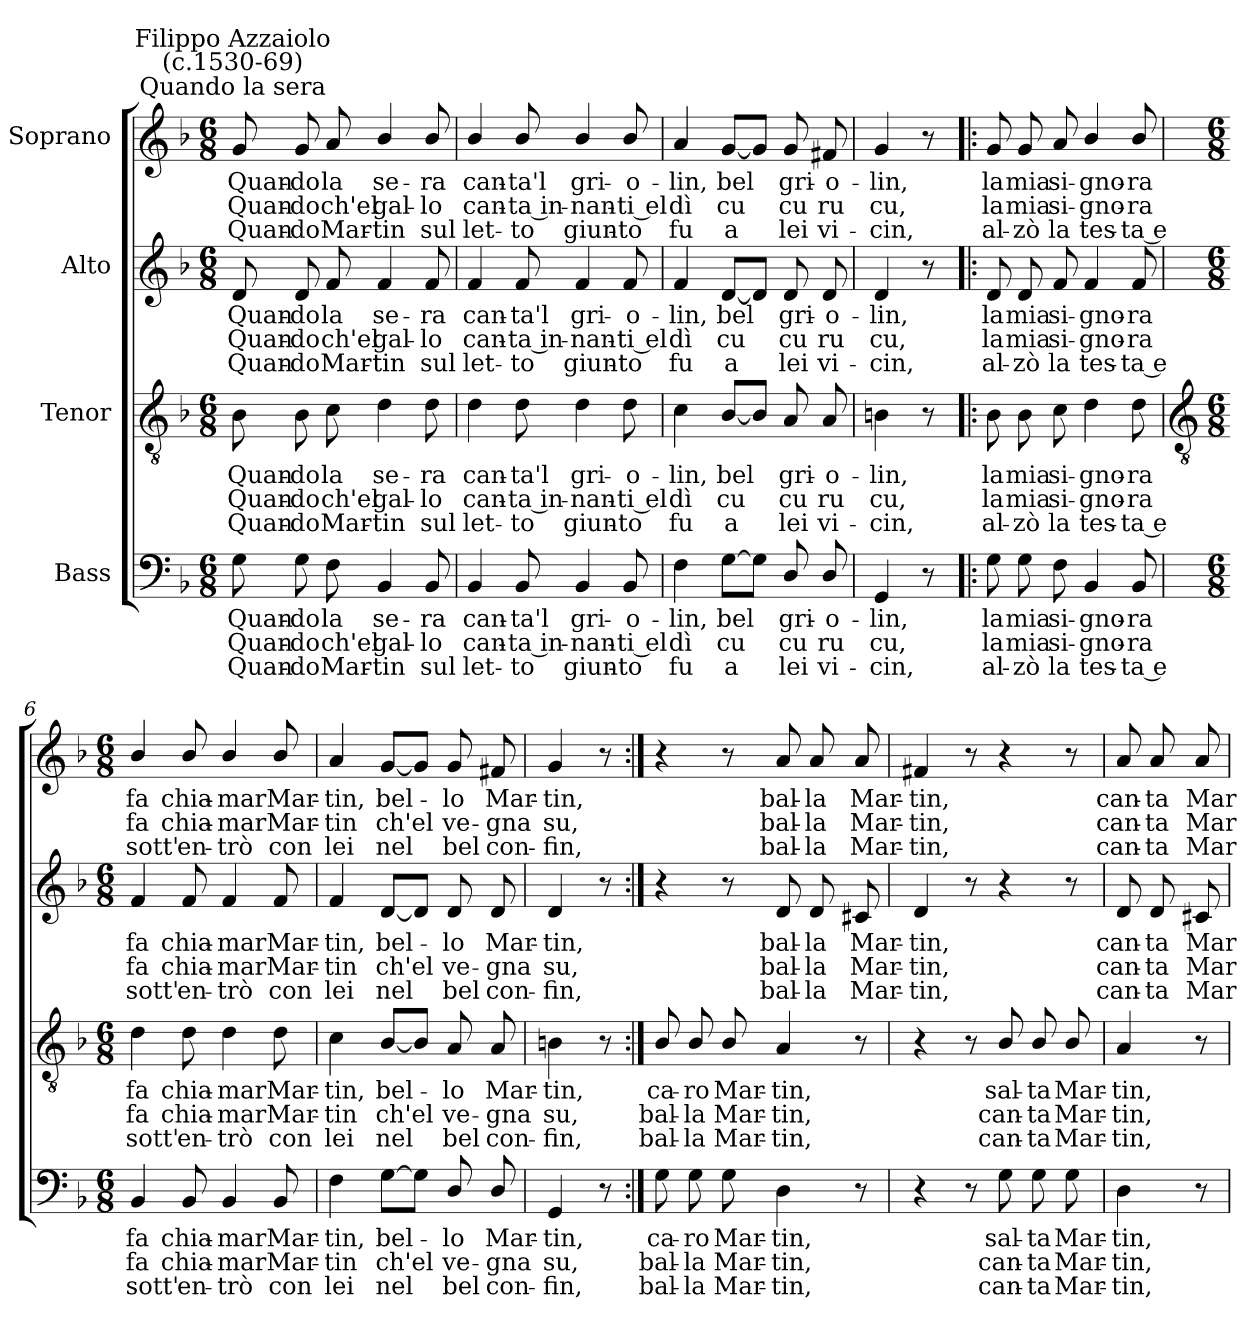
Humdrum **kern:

**kern	**text	**text	**text	**kern	**text	**text	**text	**kern	**text	**text	**text	**kern	**text	**text	**text
*part4	*part4	*part4	*part4	*part3	*part3	*part3	*part3	*part2	*part2	*part2	*part2	*part1	*part1	*part1	*part1
*staff4	*staff4	*staff4	*staff4	*staff3	*staff3	*staff3	*staff3	*staff2	*staff2	*staff2	*staff2	*staff1	*staff1	*staff1	*staff1
*I"Bass	*	*	*	*I"Tenor	*	*	*	*I"Alto	*	*	*	*I"Soprano	*	*	*
*clefF4	*	*	*	*clefGv2	*	*	*	*clefG2	*	*	*	*clefG2	*	*	*
*k[b-]	*	*	*	*k[b-]	*	*	*	*k[b-]	*	*	*	*k[b-]	*	*	*
*F:	*	*	*	*F:	*	*	*	*F:	*	*	*	*F:	*	*	*
*M6/8	*	*	*	*M6/8	*	*	*	*M6/8	*	*	*	*M6/8	*	*	*
=1	=1	=1	=1	=1	=1	=1	=1	=1	=1	=1	=1	=1	=1	=1	=1
!	!	!	!	!	!	!	!	!	!	!	!	!LO:TX:a:cj:t=Quando la sera	!	!	!
!	!	!	!	!	!	!	!	!	!	!	!	!LO:TX:a:cj:t=Filippo Azzaiolo\n(c.1530-69)	!	!	!
!	!LO:LY:b	!LO:LY:b	!LO:LY:b	!	!LO:LY:b	!LO:LY:b	!LO:LY:b	!	!LO:LY:b	!LO:LY:b	!LO:LY:b	!	!LO:LY:b	!LO:LY:b	!LO:LY:b
8G	Quan-	-Quan-	-Quan-	8B-	Quan-	-Quan-	-Quan-	8d	Quan-	-Quan-	-Quan-	8g	Quan-	-Quan-	-Quan-
!	!LO:LY:b	!LO:LY:b	!LO:LY:b	!	!LO:LY:b	!LO:LY:b	!LO:LY:b	!	!LO:LY:b	!LO:LY:b	!LO:LY:b	!	!LO:LY:b	!LO:LY:b	!LO:LY:b
8G	-do	do	do	8B-	-do	do	do	8d	-do	do	do	8g	-do	do	do
!	!LO:LY:b	!LO:LY:b	!LO:LY:b	!	!LO:LY:b	!LO:LY:b	!LO:LY:b	!	!LO:LY:b	!LO:LY:b	!LO:LY:b	!	!LO:LY:b	!LO:LY:b	!LO:LY:b
8F	la	ch'el	Mar-	8c	la	ch'el	Mar-	8f	la	ch'el	Mar-	8a	la	ch'el	Mar-
!	!LO:LY:b	!LO:LY:b	!LO:LY:b	!	!LO:LY:b	!LO:LY:b	!LO:LY:b	!	!LO:LY:b	!LO:LY:b	!LO:LY:b	!	!LO:LY:b	!LO:LY:b	!LO:LY:b
4BB-	-se-	-gal-	-tin	4d	-se-	-gal-	-tin	4f	-se-	-gal-	-tin	4b-/	-se-	-gal-	-tin
!	!LO:LY:b	!LO:LY:b	!LO:LY:b	!	!LO:LY:b	!LO:LY:b	!LO:LY:b	!	!LO:LY:b	!LO:LY:b	!LO:LY:b	!	!LO:LY:b	!LO:LY:b	!LO:LY:b
8BB-	ra	lo	sul	8d	ra	lo	sul	8f	ra	lo	sul	8b-/	ra	lo	sul
=2	=2	=2	=2	=2	=2	=2	=2	=2	=2	=2	=2	=2	=2	=2	=2
!	!LO:LY:b	!LO:LY:b	!LO:LY:b	!	!LO:LY:b	!LO:LY:b	!LO:LY:b	!	!LO:LY:b	!LO:LY:b	!LO:LY:b	!	!LO:LY:b	!LO:LY:b	!LO:LY:b
4BB-	can-	-can-	-let-	4d	can-	-can-	-let-	4f	can-	-can-	-let-	4b-/	can-	-can-	-let-
!	!LO:LY:b	!LO:LY:b	!LO:LY:b	!	!LO:LY:b	!LO:LY:b	!LO:LY:b	!	!LO:LY:b	!LO:LY:b	!LO:LY:b	!	!LO:LY:b	!LO:LY:b	!LO:LY:b
8BB-	-ta'l	ta in-	-to	8d	-ta'l	ta in-	-to	8f	-ta'l	ta in-	-to	8b-/	-ta'l	ta in-	-to
!	!LO:LY:b	!LO:LY:b	!LO:LY:b	!	!LO:LY:b	!LO:LY:b	!LO:LY:b	!	!LO:LY:b	!LO:LY:b	!LO:LY:b	!	!LO:LY:b	!LO:LY:b	!LO:LY:b
4BB-	gri-	-nan-	-giun-	4d	gri-	-nan-	-giun-	4f	gri-	-nan-	-giun-	4b-/	gri-	-nan-	-giun-
!	!LO:LY:b	!LO:LY:b	!LO:LY:b	!	!LO:LY:b	!LO:LY:b	!LO:LY:b	!	!LO:LY:b	!LO:LY:b	!LO:LY:b	!	!LO:LY:b	!LO:LY:b	!LO:LY:b
8BB-	-o-	-ti el	to	8d	-o-	-ti el	to	8f	-o-	-ti el	to	8b-/	-o-	-ti el	to
=3	=3	=3	=3	=3	=3	=3	=3	=3	=3	=3	=3	=3	=3	=3	=3
!	!LO:LY:b	!LO:LY:b	!LO:LY:b	!	!LO:LY:b	!LO:LY:b	!LO:LY:b	!	!LO:LY:b	!LO:LY:b	!LO:LY:b	!	!LO:LY:b	!LO:LY:b	!LO:LY:b
4F	lin,	dì	fu	4c	lin,	dì	fu	4f	lin,	dì	fu	4a	lin,	dì	fu
!	!LO:LY:b	!LO:LY:b	!LO:LY:b	!	!LO:LY:b	!LO:LY:b	!LO:LY:b	!	!LO:LY:b	!LO:LY:b	!LO:LY:b	!	!LO:LY:b	!LO:LY:b	!LO:LY:b
[8GL	bel	cu	a	[8B-/L	bel	cu	a	[8dL	bel	cu	a	[8gL	bel	cu	a
8GJ]	.	.	.	8B-/J]	.	.	.	8dJ]	.	.	.	8gJ]	.	.	.
!	!LO:LY:b	!LO:LY:b	!LO:LY:b	!	!LO:LY:b	!LO:LY:b	!LO:LY:b	!	!LO:LY:b	!LO:LY:b	!LO:LY:b	!	!LO:LY:b	!LO:LY:b	!LO:LY:b
8D/	gri-	-cu	lei	8A	gri-	-cu	lei	8d	gri-	-cu	lei	8g	gri-	-cu	lei
!	!LO:LY:b	!LO:LY:b	!LO:LY:b	!	!LO:LY:b	!LO:LY:b	!LO:LY:b	!	!LO:LY:b	!LO:LY:b	!LO:LY:b	!	!LO:LY:b	!LO:LY:b	!LO:LY:b
8D/	o-	-ru	vi-	8A	o-	-ru	vi-	8d	o-	-ru	vi-	8f#X	o-	-ru	vi-
=4	=4	=4	=4	=4	=4	=4	=4	=4	=4	=4	=4	=4	=4	=4	=4
!	!LO:LY:b	!LO:LY:b	!LO:LY:b	!	!LO:LY:b	!LO:LY:b	!LO:LY:b	!	!LO:LY:b	!LO:LY:b	!LO:LY:b	!	!LO:LY:b	!LO:LY:b	!LO:LY:b
4GG	-lin,	cu,	cin,	4Bn	-lin,	cu,	cin,	4d	-lin,	cu,	cin,	4g	-lin,	cu,	cin,
8r	.	.	.	8r	.	.	.	8r	.	.	.	8r	.	.	.
=5!|:	=5!|:	=5!|:	=5!|:	=5!|:	=5!|:	=5!|:	=5!|:	=5!|:	=5!|:	=5!|:	=5!|:	=5!|:	=5!|:	=5!|:	=5!|:
!	!LO:LY:b	!LO:LY:b	!LO:LY:b	!	!LO:LY:b	!LO:LY:b	!LO:LY:b	!	!LO:LY:b	!LO:LY:b	!LO:LY:b	!	!LO:LY:b	!LO:LY:b	!LO:LY:b
8G	la	la	al-	8B-	la	la	al-	8d	la	la	al-	8g	la	la	al-
!	!LO:LY:b	!LO:LY:b	!LO:LY:b	!	!LO:LY:b	!LO:LY:b	!LO:LY:b	!	!LO:LY:b	!LO:LY:b	!LO:LY:b	!	!LO:LY:b	!LO:LY:b	!LO:LY:b
8G	-mia	mia	zò	8B-	-mia	mia	zò	8d	-mia	mia	zò	8g	-mia	mia	zò
!	!LO:LY:b	!LO:LY:b	!LO:LY:b	!	!LO:LY:b	!LO:LY:b	!LO:LY:b	!	!LO:LY:b	!LO:LY:b	!LO:LY:b	!	!LO:LY:b	!LO:LY:b	!LO:LY:b
8F	si-	-si-	-la	8c	si-	-si-	-la	8f	si-	-si-	-la	8a	si-	-si-	-la
!	!LO:LY:b	!LO:LY:b	!LO:LY:b	!	!LO:LY:b	!LO:LY:b	!LO:LY:b	!	!LO:LY:b	!LO:LY:b	!LO:LY:b	!	!LO:LY:b	!LO:LY:b	!LO:LY:b
4BB-	gno-	-gno-	-tes-	4d	gno-	-gno-	-tes-	4f	gno-	-gno-	-tes-	4b-/	gno-	-gno-	-tes-
!	!LO:LY:b	!LO:LY:b	!LO:LY:b	!	!LO:LY:b	!LO:LY:b	!LO:LY:b	!	!LO:LY:b	!LO:LY:b	!LO:LY:b	!	!LO:LY:b	!LO:LY:b	!LO:LY:b
8BB-	-ra	ra	ta e	8d	-ra	ra	ta e	8f	-ra	ra	ta e	8b-/	-ra	ra	ta e
!!LO:LB:g=z
=6	=6	=6	=6	=6	=6	=6	=6	=6	=6	=6	=6	=6	=6	=6	=6
*	*	*	*	*clefGv2	*	*	*	*	*	*	*	*	*	*	*
*M6/8	*	*	*	*M6/8	*	*	*	*M6/8	*	*	*	*M6/8	*	*	*
!	!LO:LY:b	!LO:LY:b	!LO:LY:b	!	!LO:LY:b	!LO:LY:b	!LO:LY:b	!	!LO:LY:b	!LO:LY:b	!LO:LY:b	!	!LO:LY:b	!LO:LY:b	!LO:LY:b
4BB-	fa	fa	sott'	4d	fa	fa	sott'	4f	fa	fa	sott'	4b-/	fa	fa	sott'
!	!LO:LY:b	!LO:LY:b	!LO:LY:b	!	!LO:LY:b	!LO:LY:b	!LO:LY:b	!	!LO:LY:b	!LO:LY:b	!LO:LY:b	!	!LO:LY:b	!LO:LY:b	!LO:LY:b
8BB-	chia-	-chia-	-en-	8d	chia-	-chia-	-en-	8f	chia-	-chia-	-en-	8b-/	chia-	-chia-	-en-
!	!LO:LY:b	!LO:LY:b	!LO:LY:b	!	!LO:LY:b	!LO:LY:b	!LO:LY:b	!	!LO:LY:b	!LO:LY:b	!LO:LY:b	!	!LO:LY:b	!LO:LY:b	!LO:LY:b
4BB-	-mar	mar	trò	4d	-mar	mar	trò	4f	-mar	mar	trò	4b-/	-mar	mar	trò
!	!LO:LY:b	!LO:LY:b	!LO:LY:b	!	!LO:LY:b	!LO:LY:b	!LO:LY:b	!	!LO:LY:b	!LO:LY:b	!LO:LY:b	!	!LO:LY:b	!LO:LY:b	!LO:LY:b
8BB-	Mar-	-Mar-	-con	8d	Mar-	-Mar-	-con	8f	Mar-	-Mar-	-con	8b-/	Mar-	-Mar-	-con
=7	=7	=7	=7	=7	=7	=7	=7	=7	=7	=7	=7	=7	=7	=7	=7
!	!LO:LY:b	!LO:LY:b	!LO:LY:b	!	!LO:LY:b	!LO:LY:b	!LO:LY:b	!	!LO:LY:b	!LO:LY:b	!LO:LY:b	!	!LO:LY:b	!LO:LY:b	!LO:LY:b
4F	tin,	tin	lei	4c	tin,	tin	lei	4f	tin,	tin	lei	4a	tin,	tin	lei
!	!LO:LY:b	!LO:LY:b	!LO:LY:b	!	!LO:LY:b	!LO:LY:b	!LO:LY:b	!	!LO:LY:b	!LO:LY:b	!LO:LY:b	!	!LO:LY:b	!LO:LY:b	!LO:LY:b
[8GL	bel-	ch'el	nel	[8B-/L	bel-	ch'el	nel	[8dL	bel-	ch'el	nel	[8gL	bel-	ch'el	nel
8GJ]	.	.	.	8B-/J]	.	.	.	8dJ]	.	.	.	8gJ]	.	.	.
!	!LO:LY:b	!LO:LY:b	!LO:LY:b	!	!LO:LY:b	!LO:LY:b	!LO:LY:b	!	!LO:LY:b	!LO:LY:b	!LO:LY:b	!	!LO:LY:b	!LO:LY:b	!LO:LY:b
8D/	lo	ve-	-bel	8A	lo	ve-	-bel	8d	lo	ve-	-bel	8g	lo	ve-	-bel
!	!LO:LY:b	!LO:LY:b	!LO:LY:b	!	!LO:LY:b	!LO:LY:b	!LO:LY:b	!	!LO:LY:b	!LO:LY:b	!LO:LY:b	!	!LO:LY:b	!LO:LY:b	!LO:LY:b
8D/	Mar-	-gna	con-	8A	Mar-	-gna	con-	8d	Mar-	-gna	con-	8f#X	Mar-	-gna	con-
=8	=8	=8	=8	=8	=8	=8	=8	=8	=8	=8	=8	=8	=8	=8	=8
!	!LO:LY:b	!LO:LY:b	!LO:LY:b	!	!LO:LY:b	!LO:LY:b	!LO:LY:b	!	!LO:LY:b	!LO:LY:b	!LO:LY:b	!	!LO:LY:b	!LO:LY:b	!LO:LY:b
4GG	-tin,	su,	fin,	4Bn	-tin,	su,	fin,	4d	-tin,	su,	fin,	4g	-tin,	su,	fin,
8r	.	.	.	8r	.	.	.	8r	.	.	.	8r	.	.	.
=9:|!	=9:|!	=9:|!	=9:|!	=9:|!	=9:|!	=9:|!	=9:|!	=9:|!	=9:|!	=9:|!	=9:|!	=9:|!	=9:|!	=9:|!	=9:|!
!	!LO:LY:b	!LO:LY:b	!LO:LY:b	!	!LO:LY:b	!LO:LY:b	!LO:LY:b	!	!	!	!	!	!	!	!
8G	ca-	-bal-	-bal-	8B-/	ca-	-bal-	-bal-	4r	.	.	.	4r	.	.	.
!	!LO:LY:b	!LO:LY:b	!LO:LY:b	!	!LO:LY:b	!LO:LY:b	!LO:LY:b	!	!	!	!	!	!	!	!
8G	-ro	la	la	8B-/	-ro	la	la	.	.	.	.	.	.	.	.
!	!LO:LY:b	!LO:LY:b	!LO:LY:b	!	!LO:LY:b	!LO:LY:b	!LO:LY:b	!	!	!	!	!	!	!	!
8G	Mar-	-Mar-	-Mar-	8B-/	Mar-	-Mar-	-Mar-	8r	.	.	.	8r	.	.	.
!	!LO:LY:b	!LO:LY:b	!LO:LY:b	!	!LO:LY:b	!LO:LY:b	!LO:LY:b	!	!LO:LY:b	!LO:LY:b	!LO:LY:b	!	!LO:LY:b	!LO:LY:b	!LO:LY:b
4D	-tin,	tin,	tin,	4A	-tin,	tin,	tin,	8d	bal-	-bal-	-bal-	8a	bal-	-bal-	-bal-
!	!	!	!	!	!	!	!	!	!LO:LY:b	!LO:LY:b	!LO:LY:b	!	!LO:LY:b	!LO:LY:b	!LO:LY:b
.	.	.	.	.	.	.	.	8d	-la	la	la	8a	-la	la	la
!	!	!	!	!	!	!	!	!	!LO:LY:b	!LO:LY:b	!LO:LY:b	!	!LO:LY:b	!LO:LY:b	!LO:LY:b
8r	.	.	.	8r	.	.	.	8c#X	Mar-	-Mar-	-Mar-	8a	Mar-	-Mar-	-Mar-
=10	=10	=10	=10	=10	=10	=10	=10	=10	=10	=10	=10	=10	=10	=10	=10
!	!	!	!	!	!	!	!	!	!LO:LY:b	!LO:LY:b	!LO:LY:b	!	!LO:LY:b	!LO:LY:b	!LO:LY:b
4r	.	.	.	4r	.	.	.	4d	-tin,	tin,	tin,	4f#X	-tin,	tin,	tin,
8r	.	.	.	8r	.	.	.	8r	.	.	.	8r	.	.	.
!	!LO:LY:b	!LO:LY:b	!LO:LY:b	!	!LO:LY:b	!LO:LY:b	!LO:LY:b	!	!	!	!	!	!	!	!
8G	sal-	-can-	-can-	8B-/	sal-	-can-	-can-	4r	.	.	.	4r	.	.	.
!	!LO:LY:b	!LO:LY:b	!LO:LY:b	!	!LO:LY:b	!LO:LY:b	!LO:LY:b	!	!	!	!	!	!	!	!
8G	-ta	ta	ta	8B-/	-ta	ta	ta	.	.	.	.	.	.	.	.
!	!LO:LY:b	!LO:LY:b	!LO:LY:b	!	!LO:LY:b	!LO:LY:b	!LO:LY:b	!	!	!	!	!	!	!	!
8G	Mar-	-Mar-	-Mar-	8B-/	Mar-	-Mar-	-Mar-	8r	.	.	.	8r	.	.	.
=11	=11	=11	=11	=11	=11	=11	=11	=11	=11	=11	=11	=11	=11	=11	=11
!	!LO:LY:b	!LO:LY:b	!LO:LY:b	!	!LO:LY:b	!LO:LY:b	!LO:LY:b	!	!LO:LY:b	!LO:LY:b	!LO:LY:b	!	!LO:LY:b	!LO:LY:b	!LO:LY:b
4D	-tin,	tin,	tin,	4A	-tin,	tin,	tin,	8d	can-	-can-	-can-	8a	can-	-can-	-can-
!	!	!	!	!	!	!	!	!	!LO:LY:b	!LO:LY:b	!LO:LY:b	!	!LO:LY:b	!LO:LY:b	!LO:LY:b
.	.	.	.	.	.	.	.	8d	-ta	ta	ta	8a	-ta	ta	ta
!	!	!	!	!	!	!	!	!	!LO:LY:b	!LO:LY:b	!LO:LY:b	!	!LO:LY:b	!LO:LY:b	!LO:LY:b
8r	.	.	.	8r	.	.	.	8c#X	Mar-	-Mar-	-Mar-	8a	Mar-	-Mar-	-Mar-
=	=	=	=	=	=	=	=	=	=	=	=	=	=	=	=
*-	*-	*-	*-	*-	*-	*-	*-	*-	*-	*-	*-	*-	*-	*-	*-
